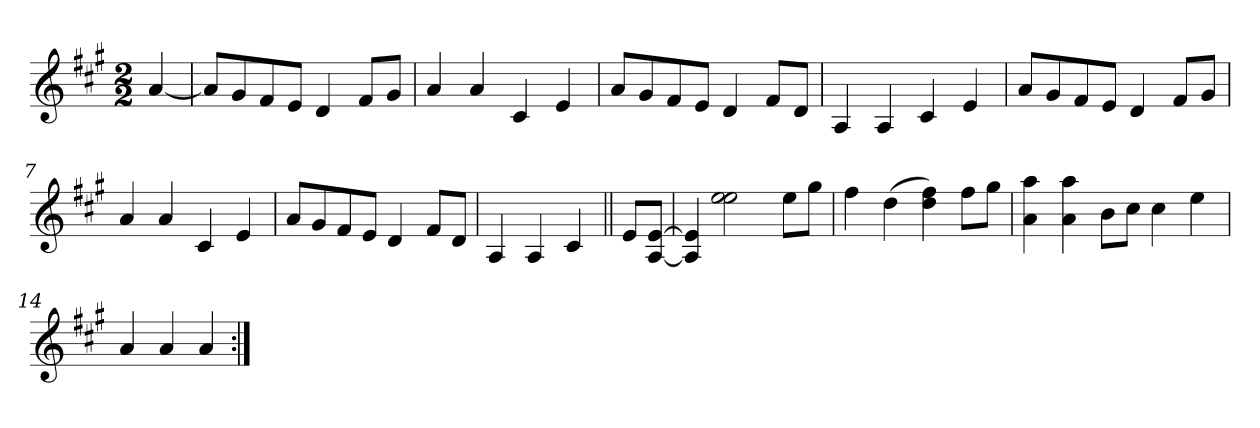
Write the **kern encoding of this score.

**kern
*part1
*staff1
*clefG2
*k[f#c#g#]
*A:
*M2/2
=1
[4a/
=2
8a/L]
8g#/
8f#/
8e/J
4d/
8f#/L
8g#/J
=3
4a/
4a/
4c#/
4e/
=4
8a/L
8g#/
8f#/
8e/J
4d/
8f#/L
8d/J
=5
4A/
4A/
4c#/
4e/
=6
8a/L
8g#/
8f#/
8e/J
4d/
8f#/L
8g#/J
=7
4a/
4a/
4c#/
4e/
=8
8a/L
8g#/
8f#/
8e/J
4d/
8f#/L
8d/J
!!LO:LB:g=z
=9
4A/
4A/
4c#/
=10||
8e/L
[8A/ [8e/J
=11
4A/] 4e/]
2ee\ 2ee\
8ee\L
8gg#\J
=12
4ff#\
(>4dd\
4dd\ 4ff#\)
8ff#\L
8gg#\J
=13
4a\ 4aa\
4a\ 4aa\
8b\L
8cc#\J
4cc#\
4ee\
=14
4a/
4a/
4a/
=:|!
*-
